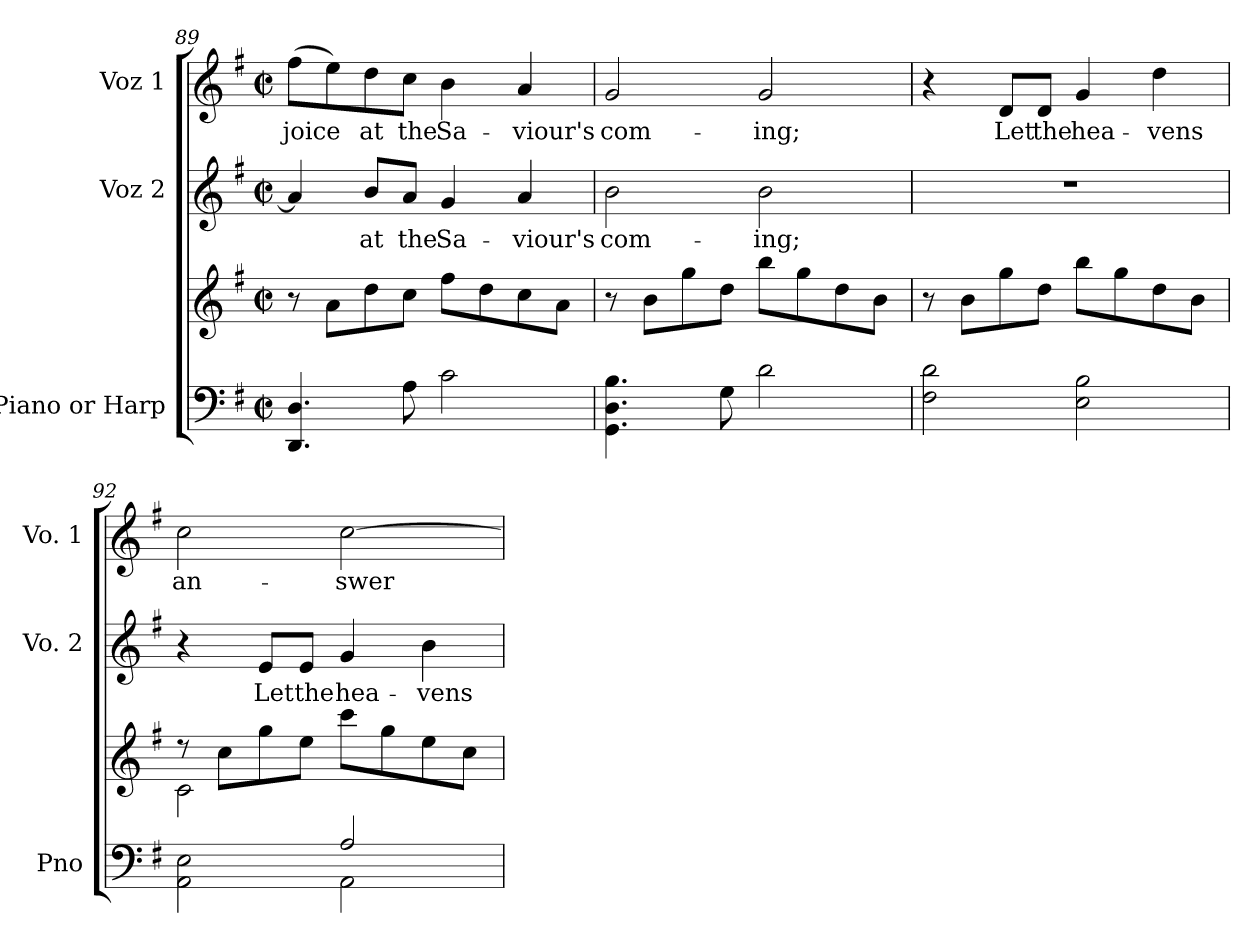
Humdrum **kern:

**kern	**kern	**kern	**text	**kern	**text
*part3	*part3	*part2	*part2	*part1	*part1
*staff4	*staff3	*staff2	*staff2	*staff1	*staff1
*I"Piano or Harp	*	*I"Voz 2	*	*I"Voz 1	*
*I'Pno	*	*I'Vo. 2	*	*I'Vo. 1	*
*clefF4	*clefG2	*clefG2	*	*clefG2	*
*k[f#]	*k[f#]	*k[f#]	*	*k[f#]	*
*G:	*G:	*G:	*	*G:	*
*M2/2	*M2/2	*M2/2	*	*M2/2	*
*met(c|)	*met(c|)	*met(c|)	*	*met(c|)	*
=89	=89	=89	=89	=89	=89
4.DD/ 4.D/	8r	4a/]	.	(8ff#\L	joice
.	8a\L	.	.	8ee\)	.
.	8dd\	8b/L	at	8dd\	at
8A\	8cc\J	8a/J	the	8cc\J	the
2c\	8ff#\L	4g/	Sa-	4b\	Sa-
.	8dd\	.	.	.	.
.	8cc\	4a/	viour's	4a/	viour's
.	8a\J	.	.	.	.
!!LO:PB:g=z
=90	=90	=90	=90	=90	=90
4.GG\ 4.D\ 4.B\	8r	2b\	com-	2g/	com-
.	8b\L	.	.	.	.
.	8gg\	.	.	.	.
8G\	8dd\J	.	.	.	.
2d\	8bb\L	2b\	ing;	2g/	ing;
.	8gg\	.	.	.	.
.	8dd\	.	.	.	.
.	8b\J	.	.	.	.
=91	=91	=91	=91	=91	=91
2F#\ 2d\	8r	1r	.	4r	.
.	8b\L	.	.	.	.
.	8gg\	.	.	8d/L	Let
.	8dd\J	.	.	8d/J	the
2E\ 2B\	8bb\L	.	.	4g/	hea-
.	8gg\	.	.	.	.
.	8dd\	.	.	4dd\	vens
.	8b\J	.	.	.	.
=92	=92	=92	=92	=92	=92
*^	*^	*	*	*	*
2ryy	2AA\ 2E\	8r	2c\	4r	.	2cc\	an-
.	.	8cc\L	.	.	.	.	.
.	.	8gg\	.	8e/L	Let	.	.
.	.	8ee\J	.	8e/J	the	.	.
2A/	2AA\	8ccc\L	2ryy	4g/	hea-	[2cc\	swer
.	.	8gg\	.	.	.	.	.
.	.	8ee\	.	4b\	vens	.	.
.	.	8cc\J	.	.	.	.	.
*v	*v	*	*	*	*	*	*
*	*v	*v	*	*	*	*
=	=	=	=	=	=
*-	*-	*-	*-	*-	*-
